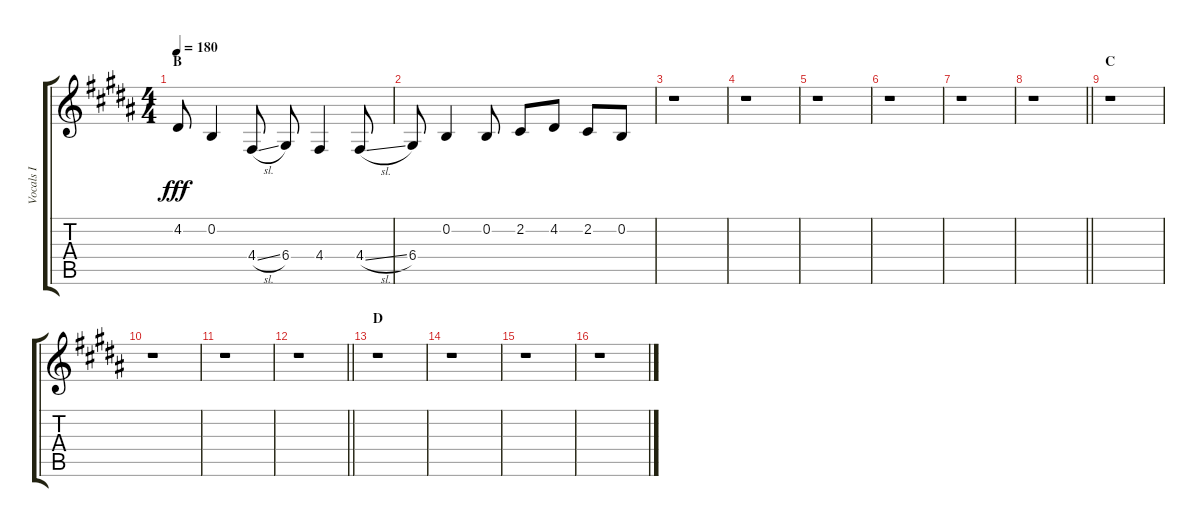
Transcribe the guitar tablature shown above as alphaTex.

\track ("Vocals I" "Vocals I") {instrument voiceoohs}
\staff {score tabs}
\tuning (E4 B3 G3 D3 A2 E2) {hide}
\ts (4 4)
\section ("" "B")
\tempo 180
\clef g2
\ks b
4.2.8{dy fff} 0.2.4 4.4{sl}.8 6.4.8 4.4.4 4.4{sl}.8 |
6.4.8 0.2.4 0.2.8 2.2.8 4.2.8 2.2.8 0.2.8 |
r.1 |
r.1 |
r.1 |
r.1 |
r.1 |
\barLineRight lightlight
r.1 |
\section ("" "C")
r.1 |
r.1 |
r.1 |
\barLineRight lightlight
r.1 |
\section ("" "D")
r.1 |
r.1 |
r.1 |
r.1
